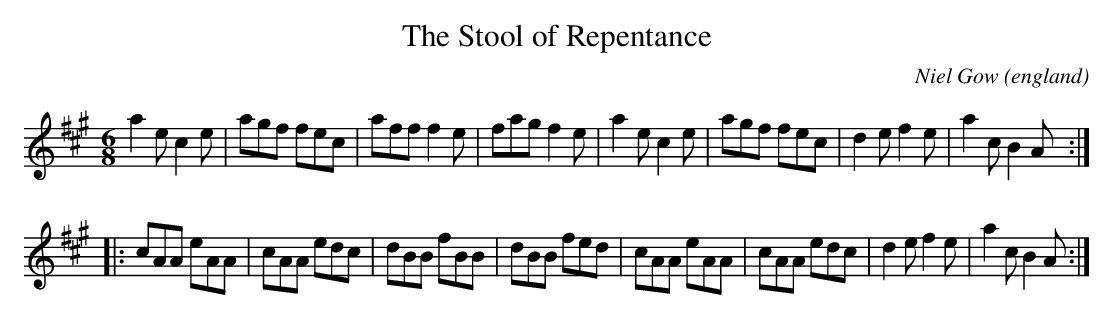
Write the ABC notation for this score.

X:1
T:Stool of Repentance, The
O:england
C:Niel Gow
M:6/8
K:A
a2e c2e|agf fec|aff f2e|fag f2e|a2e c2e|agf fec|d2e f2e|a2c B2A:|
|:cAA eAA|cAA edc|dBB fBB|dBB fed|cAA eAA|cAA edc|d2e f2e|a2c B2A:|
